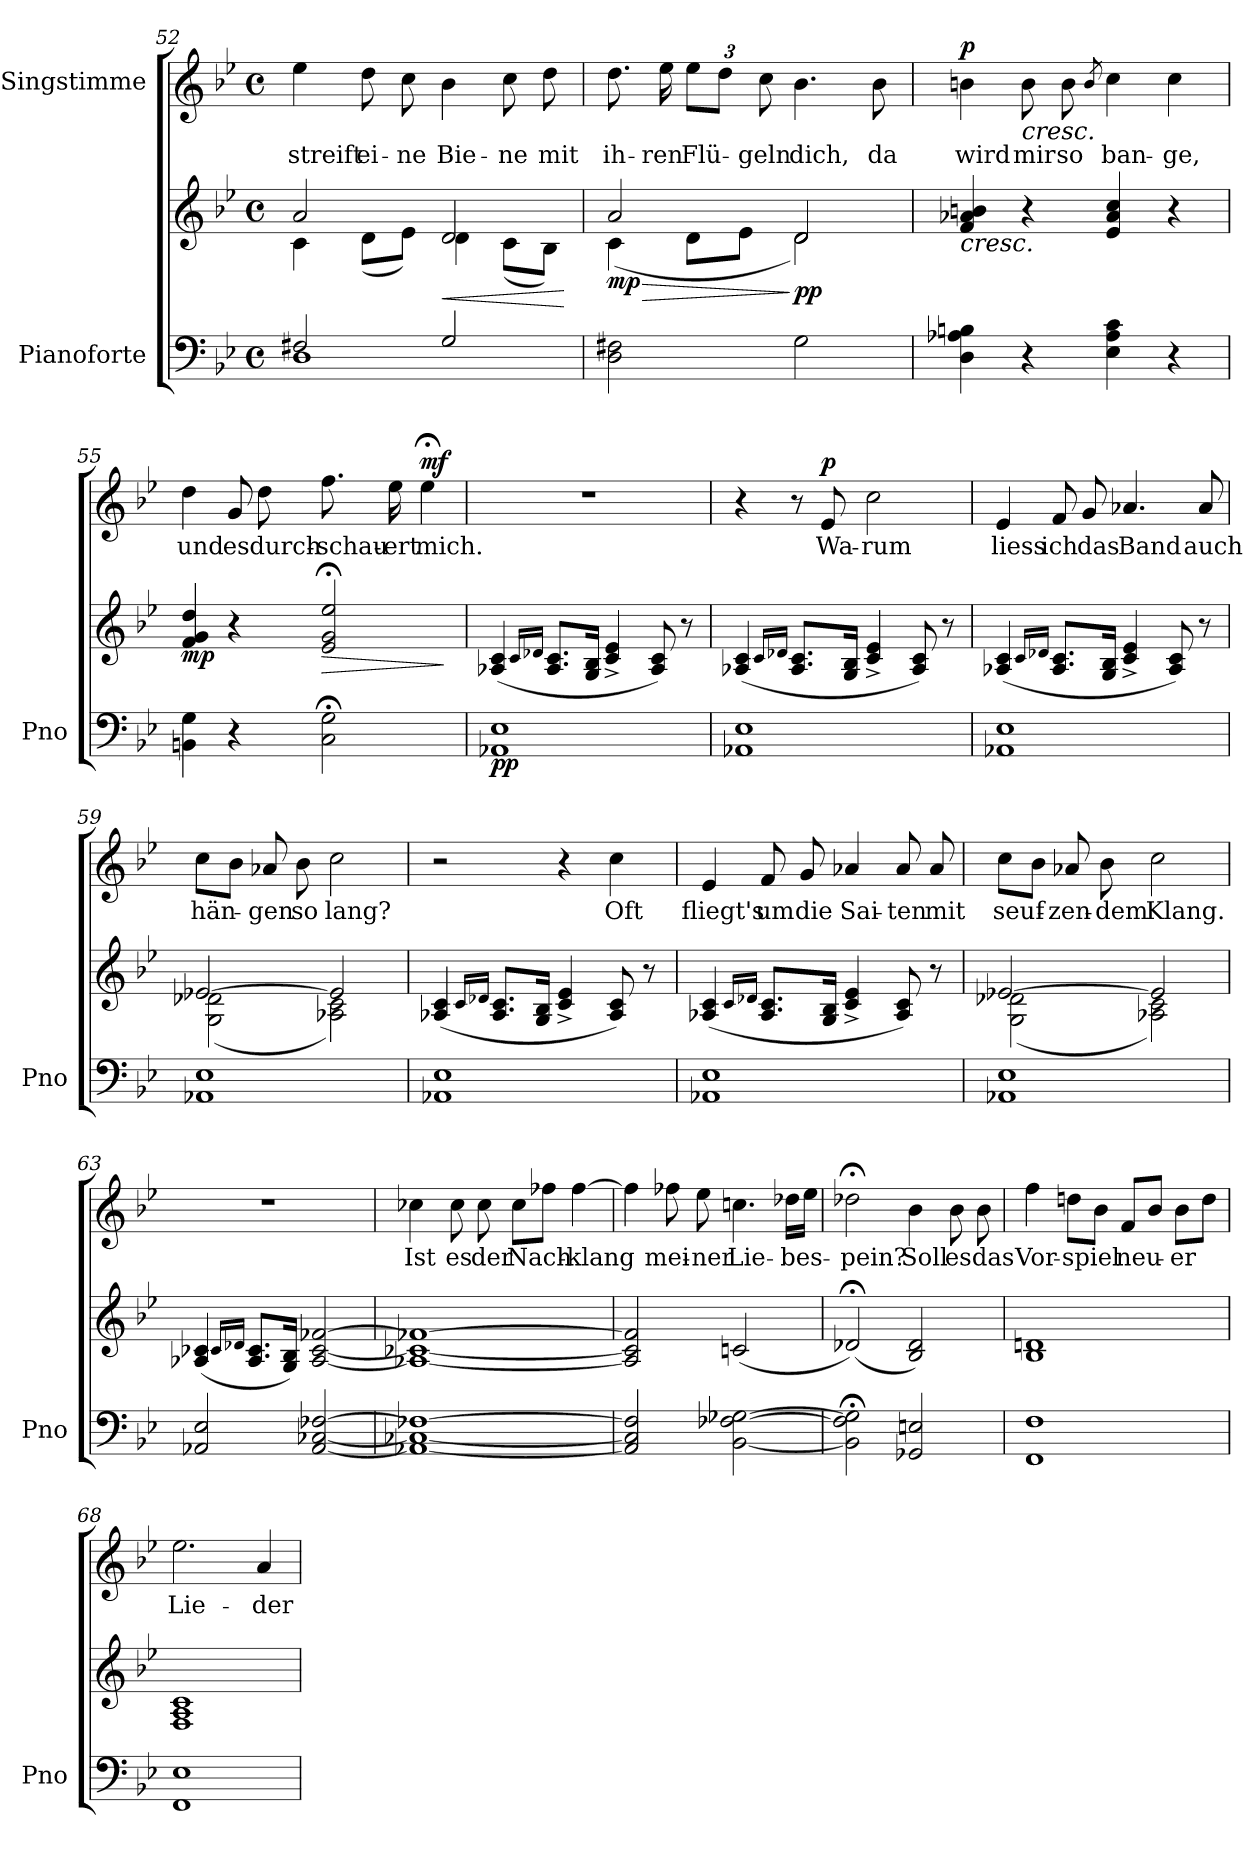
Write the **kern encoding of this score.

**kern	**kern	**dynam	**kern	**text	**dynam
*part2	*part2	*part2	*part1	*part1	*part1
*staff3	*staff2	*staff2/3	*staff1	*staff1	*staff1
*I"Pianoforte	*	*	*I"Singstimme	*	*
*I'Pno	*	*	*	*	*
*clefF4	*clefG2	*	*clefG2	*	*
*k[b-e-]	*k[b-e-]	*	*k[b-e-]	*	*
*M4/4	*M4/4	*	*M4/4	*	*
*met(c)	*met(c)	*	*met(c)	*	*
=52	=52	=52	=52	=52	=52
*^	*^	*	*	*	*
!	!	!	!	!	!	!LO:LY:b	!
2F#X/	1D	2a/	4c\	.	4ee-\	streift	.
!	!	!	!	!	!	!LO:LY:b	!
.	.	.	(<8d\L	.	8dd\	ei-	.
!	!	!	!	!	!	!LO:LY:b	!
.	.	.	8e-\J)	.	8cc\	-ne	.
!	!	!	!	!LO:HP:b	!	!LO:LY:b	!
2G/	.	2d/	4d\	<	4b-\	Bie-	.
!	!	!	!	!	!	!LO:LY:b	!
.	.	.	(<8c\L	.	8cc\	-ne	.
!	!	!	!	!	!	!LO:LY:b	!
.	.	.	8B-\J)	.	8dd\	mit	.
*v	*v	*	*	*	*	*	*
*	*v	*v	*	*	*	*
.	.	[	.	.	.
=53	=53	=53	=53	=53	=53
!	!	!LO:HP:b	!	!LO:LY:b	!
*	*^	*	*	*	*
!	!	!	!LO:DY:n=1:b	!	!	!
2D\ 2F#X\	2a/	(<4c\	> mp	8.dd\	ih-	.
!	!	!	!	!	!LO:LY:b	!
.	.	.	.	16ee-\	-ren	.
*	*	*	*	*Xbrackettup	*	*
!	!	!	!	!	!LO:LY:b	!
.	.	8d\L	.	12ee-\L	Flü-	.
.	.	.	.	12dd\J	.	.
.	.	8e-\J	.	.	.	.
!	!	!	!	!	!LO:LY:b	!
.	.	.	.	12cc\	-geln	.
!	!	!	!LO:DY:n=2:b	!	!LO:LY:b	!
2G\	2d/	2d\)	] pp	4.b-\	dich,	.
!	!	!	!	!	!LO:LY:b	!
.	.	.	.	8b-\	da	.
*	*v	*v	*	*	*	*
!!LO:LB:g=z
=54	=54	=54	=54	=54	=54
!	!	!LO:HP:b	!	!LO:LY:b	!LO:DY:b
4D\ 4A-X\ 4Bn\	4f/ 4a-X/ 4bn/	<	4bn\	wird	p
!	!	!	!	!LO:LY:b	!LO:HP:b
4r	4r	.	8b\	mir	<
!	!	!	!	!LO:LY:b	!
.	.	.	8b\	so	.
.	.	.	8qb/	.	.
!	!	!	!	!LO:LY:b	!
4E-\ 4A-\ 4c\	4e-/ 4a-/ 4cc/	.	4cc\	ban-	.
!	!	!	!	!LO:LY:b	!
4r	4r	.	4cc\	-ge,	.
=55	=55	=55	=55	=55	=55
!	!	!LO:DY:b	!	!LO:LY:b	!
4BBn\ 4G\	4f/ 4g/ 4dd/	mp	4dd\	und	.
!	!	!	!	!LO:LY:b	!
4r	4r	[	8g/	es	.
!	!	!	!	!LO:LY:b	!
.	.	.	8dd\	durch-	.
!	!	!LO:HP:b	!	!LO:LY:b	!
2C\;< 2G\;<	2e-/;< 2g/;< 2ee-/;<	>	8.ff\	-schau-	.
!	!	!	!	!LO:LY:b	!
.	.	.	16ee-\	-ert	.
!	!	!	!	!LO:LY:b	!LO:DY:b
.	.	.	4ee-;<\	mich.	mf
.	.	]	.	.	[
=56	=56	=56	=56	=56	=56
!	!	!LO:DY:b=2	!	!	!
1AA-X 1E-	(<4A-X/ 4c/	pp	1r	.	.
.	16qc/LL	.	.	.	.
.	16qd-X/JJ	.	.	.	.
.	8.A-/ 8.c/L	.	.	.	.
.	16G/ 16B-/Jk	.	.	.	.
.	4c/^ 4e-/^	.	.	.	.
.	8A-/ 8c/)	.	.	.	.
.	8r	.	.	.	.
=57	=57	=57	=57	=57	=57
1AA-X 1E-	(<4A-X/ 4c/	.	4r	.	.
.	16qc/LL	.	.	.	.
.	16qd-X/JJ	.	.	.	.
.	8.A-/ 8.c/L	.	8r	.	.
!	!	!	!	!LO:LY:b	!LO:DY:b
.	.	.	8e-/	Wa-	p
.	16G/ 16B-/Jk	.	.	.	.
!	!	!	!	!LO:LY:b	!
.	4c/^ 4e-/^	.	2cc\	-rum	.
.	8A-/ 8c/)	.	.	.	.
.	8r	.	.	.	.
=58	=58	=58	=58	=58	=58
!	!	!	!	!LO:LY:b	!
1AA-X 1E-	(<4A-X/ 4c/	.	4e-/	liess	.
.	16qc/LL	.	.	.	.
.	16qd-X/JJ	.	.	.	.
!	!	!	!	!LO:LY:b	!
.	8.A-/ 8.c/L	.	8f/	ich	.
!	!	!	!	!LO:LY:b	!
.	.	.	8g/	das	.
.	16G/ 16B-/Jk	.	.	.	.
!	!	!	!	!LO:LY:b	!
.	4c/^ 4e-/^	.	4.a-X/	Band	.
.	8A-/ 8c/)	.	.	.	.
!	!	!	!	!LO:LY:b	!
.	8r	.	8a-/	auch	.
!!LO:LB:g=z
=59	=59	=59	=59	=59	=59
*	*^	*	*	*	*
!	!	!	!	!	!LO:LY:b	!
1AA-X 1E-	[2e-X/	(<2G\ 2d-X\	.	8cc\L	hän-	.
.	.	.	.	8b-\J	.	.
!	!	!	!	!	!LO:LY:b	!
.	.	.	.	8a-X/	-gen	.
!	!	!	!	!	!LO:LY:b	!
.	.	.	.	8b-\	so	.
!	!	!	!	!	!LO:LY:b	!
.	2e-/]	2A-X\ 2c\)	.	2cc\	lang?	.
*	*v	*v	*	*	*	*
=60	=60	=60	=60	=60	=60
1AA-X 1E-	(<4A-X/ 4c/	.	2r	.	.
.	16qc/LL	.	.	.	.
.	16qd-X/JJ	.	.	.	.
.	8.A-/ 8.c/L	.	.	.	.
.	16G/ 16B-/Jk	.	.	.	.
.	4c/^ 4e-/^	.	4r	.	.
!	!	!	!	!LO:LY:b	!
.	8A-/ 8c/)	.	4cc\	Oft	.
.	8r	.	.	.	.
=61	=61	=61	=61	=61	=61
!	!	!	!	!LO:LY:b	!
1AA-X 1E-	(<4A-X/ 4c/	.	4e-/	fliegt's	.
.	16qc/LL	.	.	.	.
.	16qd-X/JJ	.	.	.	.
!	!	!	!	!LO:LY:b	!
.	8.A-/ 8.c/L	.	8f/	um	.
!	!	!	!	!LO:LY:b	!
.	.	.	8g/	die	.
.	16G/ 16B-/Jk	.	.	.	.
!	!	!	!	!LO:LY:b	!
.	4c/^ 4e-/^	.	4a-X/	Sai-	.
!	!	!	!	!LO:LY:b	!
.	8A-/ 8c/)	.	8a-/	-ten	.
!	!	!	!	!LO:LY:b	!
.	8r	.	8a-/	mit	.
=62	=62	=62	=62	=62	=62
*	*^	*	*	*	*
!	!	!	!	!	!LO:LY:b	!
1AA-X 1E-	[2e-X/	(<2G\ 2d-X\	.	8cc\L	seuf-	.
.	.	.	.	8b-\J	.	.
!	!	!	!	!	!LO:LY:b	!
.	.	.	.	8a-X/	-zen-	.
!	!	!	!	!	!LO:LY:b	!
.	.	.	.	8b-\	-dem	.
!	!	!	!	!	!LO:LY:b	!
.	2e-/]	2A-X\ 2c\)	.	2cc\	Klang.	.
*	*v	*v	*	*	*	*
=63	=63	=63	=63	=63	=63
2AA-X/ 2E-/	(<4A-X/ 4c-X/	.	1r	.	.
.	16qc-/LL	.	.	.	.
.	16qd-X/JJ	.	.	.	.
.	8.A-/ 8.c-/L	.	.	.	.
.	16G/ 16B-/Jk)	.	.	.	.
[2AA-/ [2C-X/ [2F-X/	[2A-/ [2c-/ [2f-X/	.	.	.	.
!!LO:LB:g=z
=64	=64	=64	=64	=64	=64
!	!	!	!	!LO:LY:b	!
1AA-X_ 1C-X_ 1F-X_	1A-X_ 1c-X_ 1f-X_	.	4cc-X\	Ist	.
!	!	!	!	!LO:LY:b	!
.	.	.	8cc-\	es	.
!	!	!	!	!LO:LY:b	!
.	.	.	8cc-\	der	.
!	!	!	!	!LO:LY:b	!
.	.	.	8cc-\L	Nach-	.
.	.	.	8ff-X\J	.	.
!	!	!	!	!LO:LY:b	!
.	.	.	[4ff-\	-klang	.
=65	=65	=65	=65	=65	=65
2AA-/] 2C-/] 2F-/]	2A-/] 2c-/] 2f-/]	.	4ff-\]	.	.
!	!	!	!	!LO:LY:b	!
.	.	.	8ff-X\	mei-	.
!	!	!	!	!LO:LY:b	!
.	.	.	8ee-\	-ner	.
!	!	!	!	!LO:LY:b	!
[2BB-\ [2F-X\ [2G-X\	(<2cn/	.	4.ccn\	Lie-	.
!	!	!	!	!LO:LY:b	!
.	.	.	16dd-X\LL	-bes-	.
.	.	.	16ee-\JJ	.	.
=66	=66	=66	=66	=66	=66
!	!	!	!	!LO:LY:b	!
2BB-\];< 2F-\];< 2G-\];<	(<2d-X;</)	.	2dd-X;<\	-pein?	.
!	!	!	!	!LO:LY:b	!
2GG-X/ 2En/	2B-/ 2d-/)	.	4b-\	Soll	.
!	!	!	!	!LO:LY:b	!
.	.	.	8b-\	es	.
!	!	!	!	!LO:LY:b	!
.	.	.	8b-\	das	.
=67	=67	=67	=67	=67	=67
!	!	!	!	!LO:LY:b	!
1FF 1F	1B- 1dn	.	4ff\	Vor-	.
!	!	!	!	!LO:LY:b	!
.	.	.	8ddn\L	-spiel	.
.	.	.	8b-\J	.	.
!	!	!	!	!LO:LY:b	!
.	.	.	8f/L	neu-	.
.	.	.	8b-/J	.	.
!	!	!	!	!LO:LY:b	!
.	.	.	8b-\L	-er	.
.	.	.	8dd\J	.	.
=68	=68	=68	=68	=68	=68
!	!	!	!	!LO:LY:b	!
1FF 1E-	1F 1A 1c	.	2.ee-\	Lie-	.
!	!	!	!	!LO:LY:b	!
.	.	.	4a/	-der	.
=	=	=	=	=	=
*-	*-	*-	*-	*-	*-
